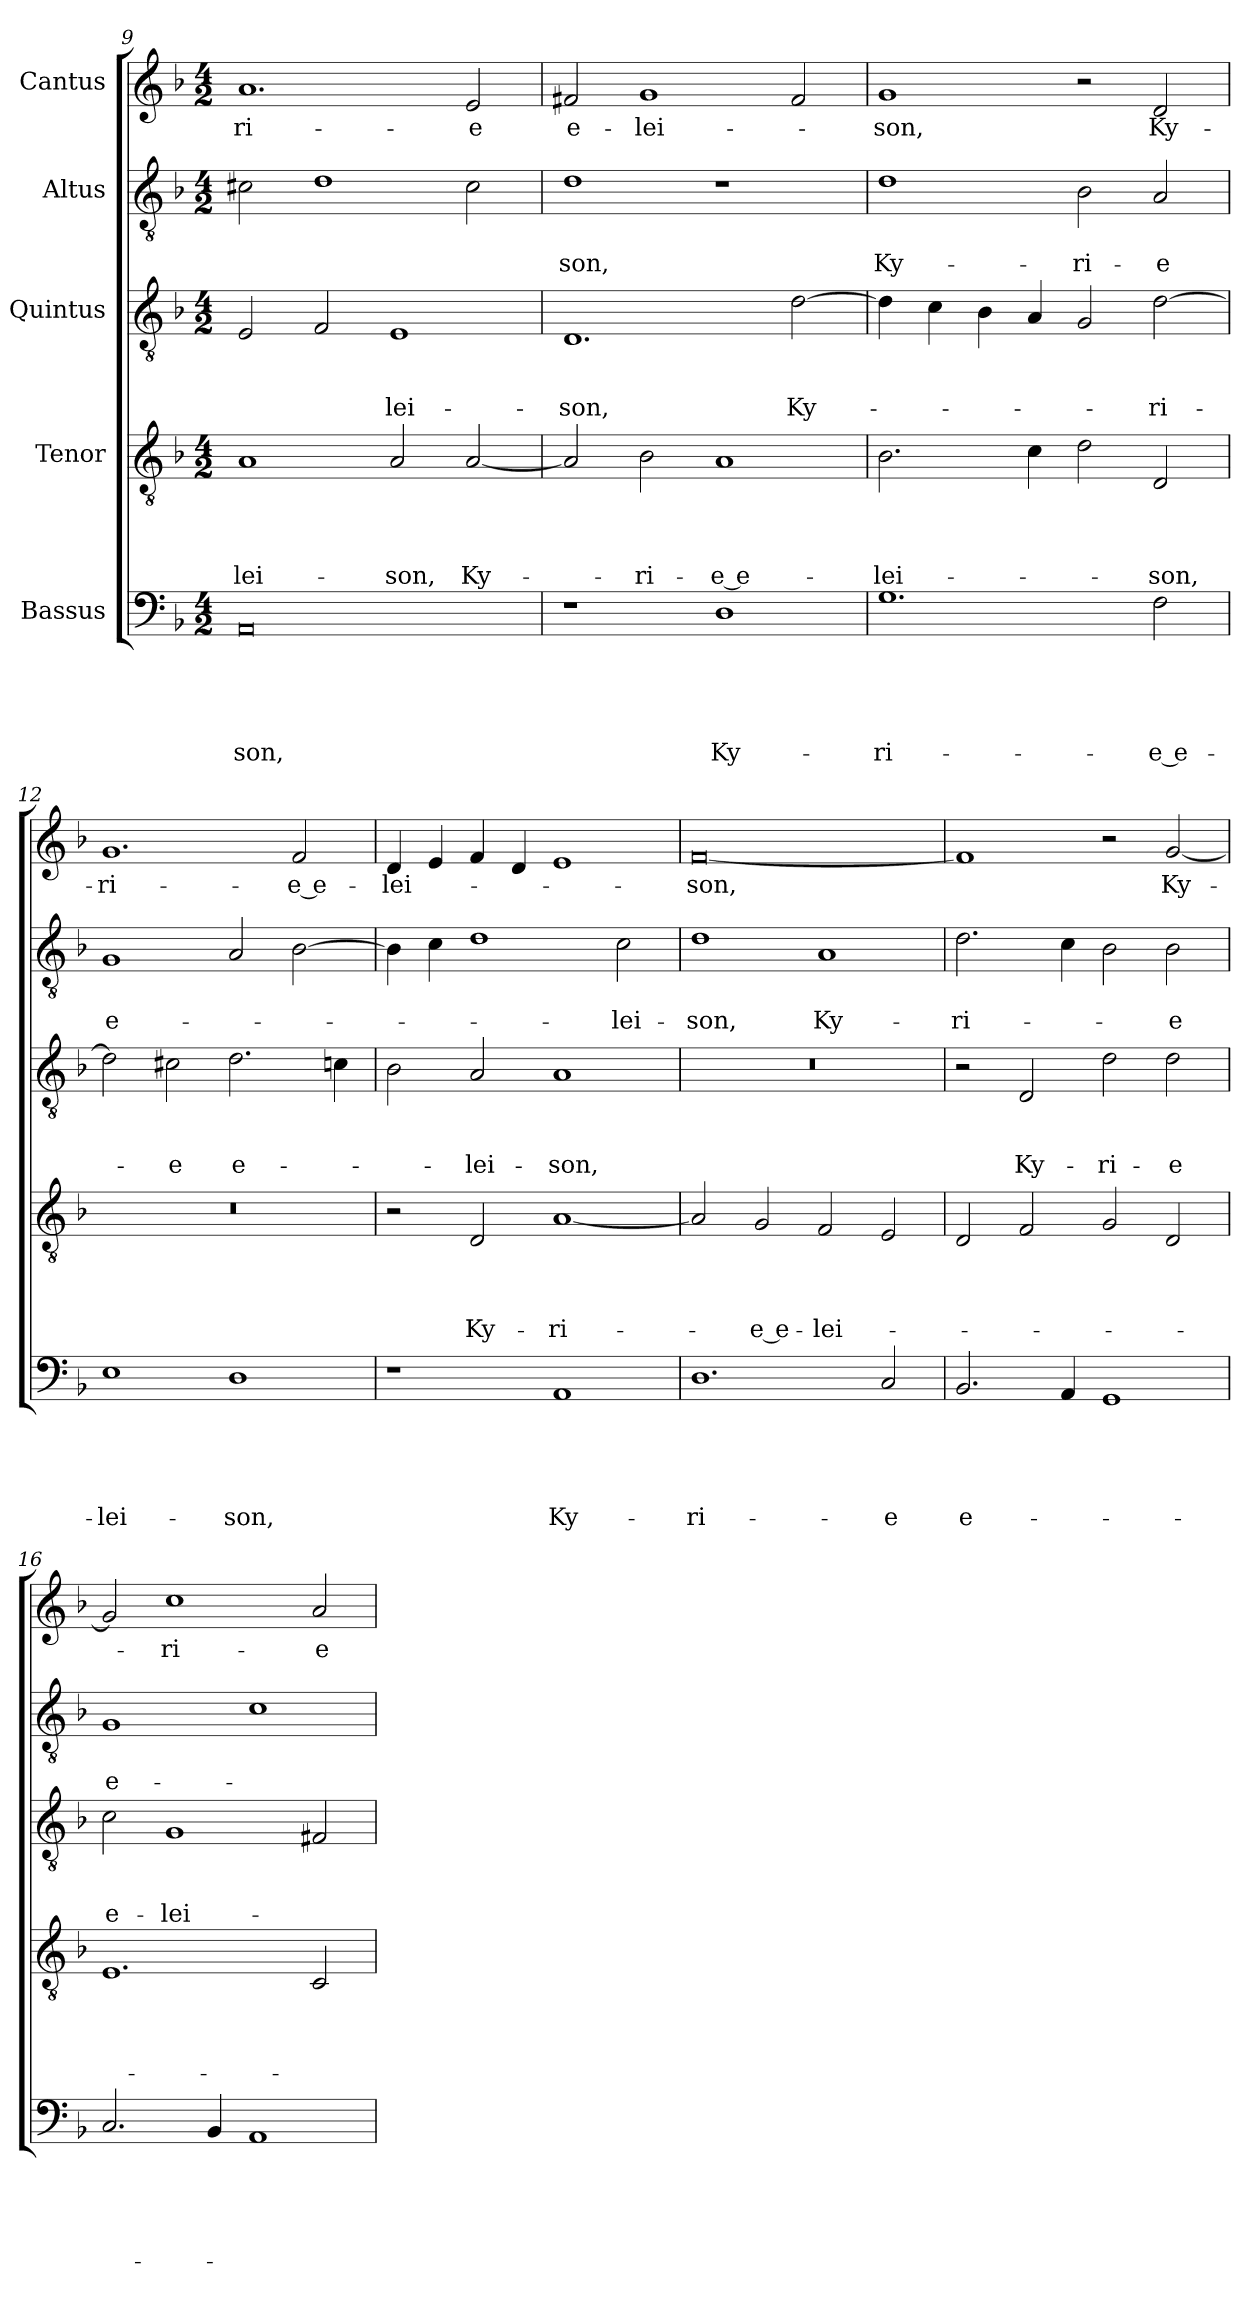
**kern	**text	**text	**text	**text	**text	**kern	**text	**text	**text	**text	**kern	**text	**text	**text	**kern	**text	**text	**kern	**text
*part5	*part5	*part5	*part5	*part5	*part5	*part4	*part4	*part4	*part4	*part4	*part3	*part3	*part3	*part3	*part2	*part2	*part2	*part1	*part1
*staff5	*staff5	*staff5	*staff5	*staff5	*staff5	*staff4	*staff4	*staff4	*staff4	*staff4	*staff3	*staff3	*staff3	*staff3	*staff2	*staff2	*staff2	*staff1	*staff1
*I"Bassus	*	*	*	*	*	*I"Tenor	*	*	*	*	*I"Quintus	*	*	*	*I"Altus	*	*	*I"Cantus	*
*clefF4	*	*	*	*	*	*clefGv2	*	*	*	*	*clefGv2	*	*	*	*clefGv2	*	*	*clefG2	*
*k[b-]	*	*	*	*	*	*k[b-]	*	*	*	*	*k[b-]	*	*	*	*k[b-]	*	*	*k[b-]	*
*M4/2	*	*	*	*	*	*M4/2	*	*	*	*	*M4/2	*	*	*	*M4/2	*	*	*M4/2	*
=9	=9	=9	=9	=9	=9	=9	=9	=9	=9	=9	=9	=9	=9	=9	=9	=9	=9	=9	=9
0AA/	.	.	.	.	-son,	1A/	.	.	.	-lei-	2E/	.	.	.	2c#X\	.	.	1.a/	-ri-
.	.	.	.	.	.	.	.	.	.	.	2F/	.	.	.	1d\	.	.	.	.
.	.	.	.	.	.	2A/	.	.	.	-son,	1E/	.	.	-lei-	.	.	.	.	.
.	.	.	.	.	.	[2A/	.	.	.	Ky-	.	.	.	.	2c#\	.	.	2e/	-e
=10	=10	=10	=10	=10	=10	=10	=10	=10	=10	=10	=10	=10	=10	=10	=10	=10	=10	=10	=10
1r	.	.	.	.	.	2A/]	.	.	.	.	1.D/	.	.	-son,	1d\	.	-son,	2f#X/	e-
.	.	.	.	.	.	2B-\	.	.	.	-ri-	.	.	.	.	.	.	.	1g/	-lei-
1D\	.	.	.	.	Ky-	1A/	.	.	.	-e e-	.	.	.	.	1r	.	.	.	.
.	.	.	.	.	.	.	.	.	.	.	[2d\	.	.	Ky-	.	.	.	2f#/	.
=11	=11	=11	=11	=11	=11	=11	=11	=11	=11	=11	=11	=11	=11	=11	=11	=11	=11	=11	=11
1.G\	.	.	.	.	-ri-	2.B-\	.	.	.	-lei-	4d\]	.	.	.	1d\	.	Ky-	1g/	-son,
.	.	.	.	.	.	.	.	.	.	.	4c\	.	.	.	.	.	.	.	.
.	.	.	.	.	.	.	.	.	.	.	4B-\	.	.	.	.	.	.	.	.
.	.	.	.	.	.	4c\	.	.	.	.	4A/	.	.	.	.	.	.	.	.
.	.	.	.	.	.	2d\	.	.	.	.	2G/	.	.	.	2B-\	.	-ri-	2r	.
2F\	.	.	.	.	-e e-	2D/	.	.	.	-son,	[2d\	.	.	-ri-	2A/	.	-e	2d/	Ky-
=12	=12	=12	=12	=12	=12	=12	=12	=12	=12	=12	=12	=12	=12	=12	=12	=12	=12	=12	=12
1E\	.	.	.	.	-lei-	0r	.	.	.	.	2d\]	.	.	.	1G/	.	e-	1.g/	-ri-
.	.	.	.	.	.	.	.	.	.	.	2c#X\	.	.	-e	.	.	.	.	.
1D\	.	.	.	.	-son,	.	.	.	.	.	2.d\	.	.	e-	2A/	.	.	.	.
.	.	.	.	.	.	.	.	.	.	.	.	.	.	.	[2B-\	.	.	2f/	-e e-
.	.	.	.	.	.	.	.	.	.	.	4cn\	.	.	.	.	.	.	.	.
=13	=13	=13	=13	=13	=13	=13	=13	=13	=13	=13	=13	=13	=13	=13	=13	=13	=13	=13	=13
1r	.	.	.	.	.	2r	.	.	.	.	2B-\	.	.	.	4B-\]	.	.	4d/	-lei-
.	.	.	.	.	.	.	.	.	.	.	.	.	.	.	4c\	.	.	4e/	.
.	.	.	.	.	.	2D/	.	.	.	Ky-	2A/	.	.	-lei-	1d\	.	.	4f/	.
.	.	.	.	.	.	.	.	.	.	.	.	.	.	.	.	.	.	4d/	.
1AA/	.	.	.	.	Ky-	[1A/	.	.	.	-ri-	1A/	.	.	-son,	.	.	.	1e/	.
.	.	.	.	.	.	.	.	.	.	.	.	.	.	.	2c\	.	-lei-	.	.
=14	=14	=14	=14	=14	=14	=14	=14	=14	=14	=14	=14	=14	=14	=14	=14	=14	=14	=14	=14
1.D\	.	.	.	.	-ri-	2A/]	.	.	.	.	0r	.	.	.	1d\	.	-son,	[0f/	-son,
.	.	.	.	.	.	2G/	.	.	.	-e e-	.	.	.	.	.	.	.	.	.
.	.	.	.	.	.	2F/	.	.	.	-lei-	.	.	.	.	1A/	.	Ky-	.	.
2C/	.	.	.	.	-e	2E/	.	.	.	.	.	.	.	.	.	.	.	.	.
=15	=15	=15	=15	=15	=15	=15	=15	=15	=15	=15	=15	=15	=15	=15	=15	=15	=15	=15	=15
2.BB-/	.	.	.	.	e-	2D/	.	.	.	.	2r	.	.	.	2.d\	.	-ri-	1f/]	.
.	.	.	.	.	.	2F/	.	.	.	.	2D/	.	.	Ky-	.	.	.	.	.
4AA/	.	.	.	.	.	.	.	.	.	.	.	.	.	.	4c\	.	.	.	.
1GG/	.	.	.	.	.	2G/	.	.	.	.	2d\	.	.	-ri-	2B-\	.	.	2r	.
.	.	.	.	.	.	2D/	.	.	.	.	2d\	.	.	-e	2B-\	.	-e	[2g/	Ky-
=16	=16	=16	=16	=16	=16	=16	=16	=16	=16	=16	=16	=16	=16	=16	=16	=16	=16	=16	=16
2.C/	.	.	.	.	.	1.E/	.	.	.	.	2c\	.	.	e-	1G/	.	e-	2g/]	.
.	.	.	.	.	.	.	.	.	.	.	1G/	.	.	-lei-	.	.	.	1cc\	-ri-
4BB-/	.	.	.	.	.	.	.	.	.	.	.	.	.	.	.	.	.	.	.
1AA/	.	.	.	.	.	.	.	.	.	.	.	.	.	.	1c\	.	.	.	.
.	.	.	.	.	.	2C/	.	.	.	.	2F#X/	.	.	.	.	.	.	2a/	-e
=	=	=	=	=	=	=	=	=	=	=	=	=	=	=	=	=	=	=	=
*-	*-	*-	*-	*-	*-	*-	*-	*-	*-	*-	*-	*-	*-	*-	*-	*-	*-	*-	*-
